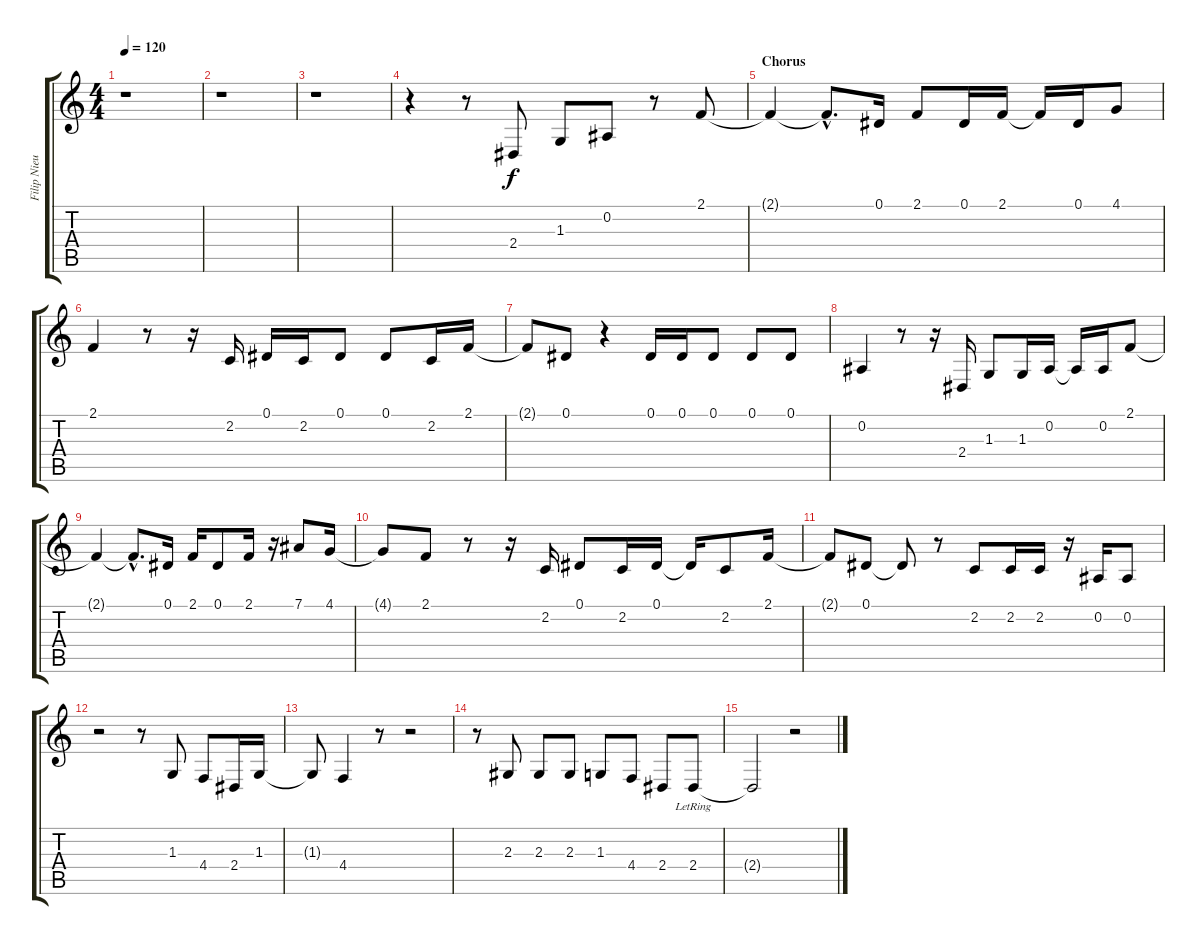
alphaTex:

\track ("Filip Nieuwdorp" "Filip Nieu") {instrument oboe}
\staff {score tabs}
\tuning (Eb4 Bb3 Gb3 Db3 Ab2 Eb2) {hide}
\ts (4 4)
\tempo 120
\clef g2
\ks c
r.1{dy f} |
r.1 |
r.1 |
r.4 r.8 2.4.8 1.3.8 0.2.8 r.8 2.1.8 |
\section ("" "Chorus")
2.1{t}.4 2.1{hac t}.8{d} 0.1.16 2.1.8 0.1.16 2.1.16 2.1{t}.16 0.1.16 4.1.8 |
2.1.4 r.8 r.16 2.2.16 0.1.16 2.2.16 0.1.8 0.1.8 2.2.16 2.1.16 |
2.1{t}.8 0.1.8 r.4 0.1.16 0.1.16 0.1.8 0.1.8 0.1.8 |
0.2.4 r.8 r.16 2.4.16 1.3.8 1.3.16 0.2.16 0.2{t}.16 0.2.16 2.1.8 |
2.1{t}.4 2.1{hac t}.8{d} 0.1.16 2.1.16 0.1.8 2.1.16 r.16 7.1.8 4.1.16 |
4.1{t}.8 2.1.8 r.8 r.16 2.2.16 0.1.8 2.2.16 0.1.16 0.1{t}.16 2.2.8 2.1.16 |
2.1{t}.8 0.1.8 0.1{t}.8 r.8 2.2.8 2.2.16 2.2.16 r.16 0.2.16 0.2.8 |
r.2 r.8 1.3.8 4.4.8 2.4.16 1.3.16 |
1.3{t}.8 4.4.4 r.8 r.2 |
r.8 2.3.8 2.3.8 2.3.8 1.3.8 4.4.8 2.4.8 2.4{lr}.8 |
2.4{t}.2 r.2
